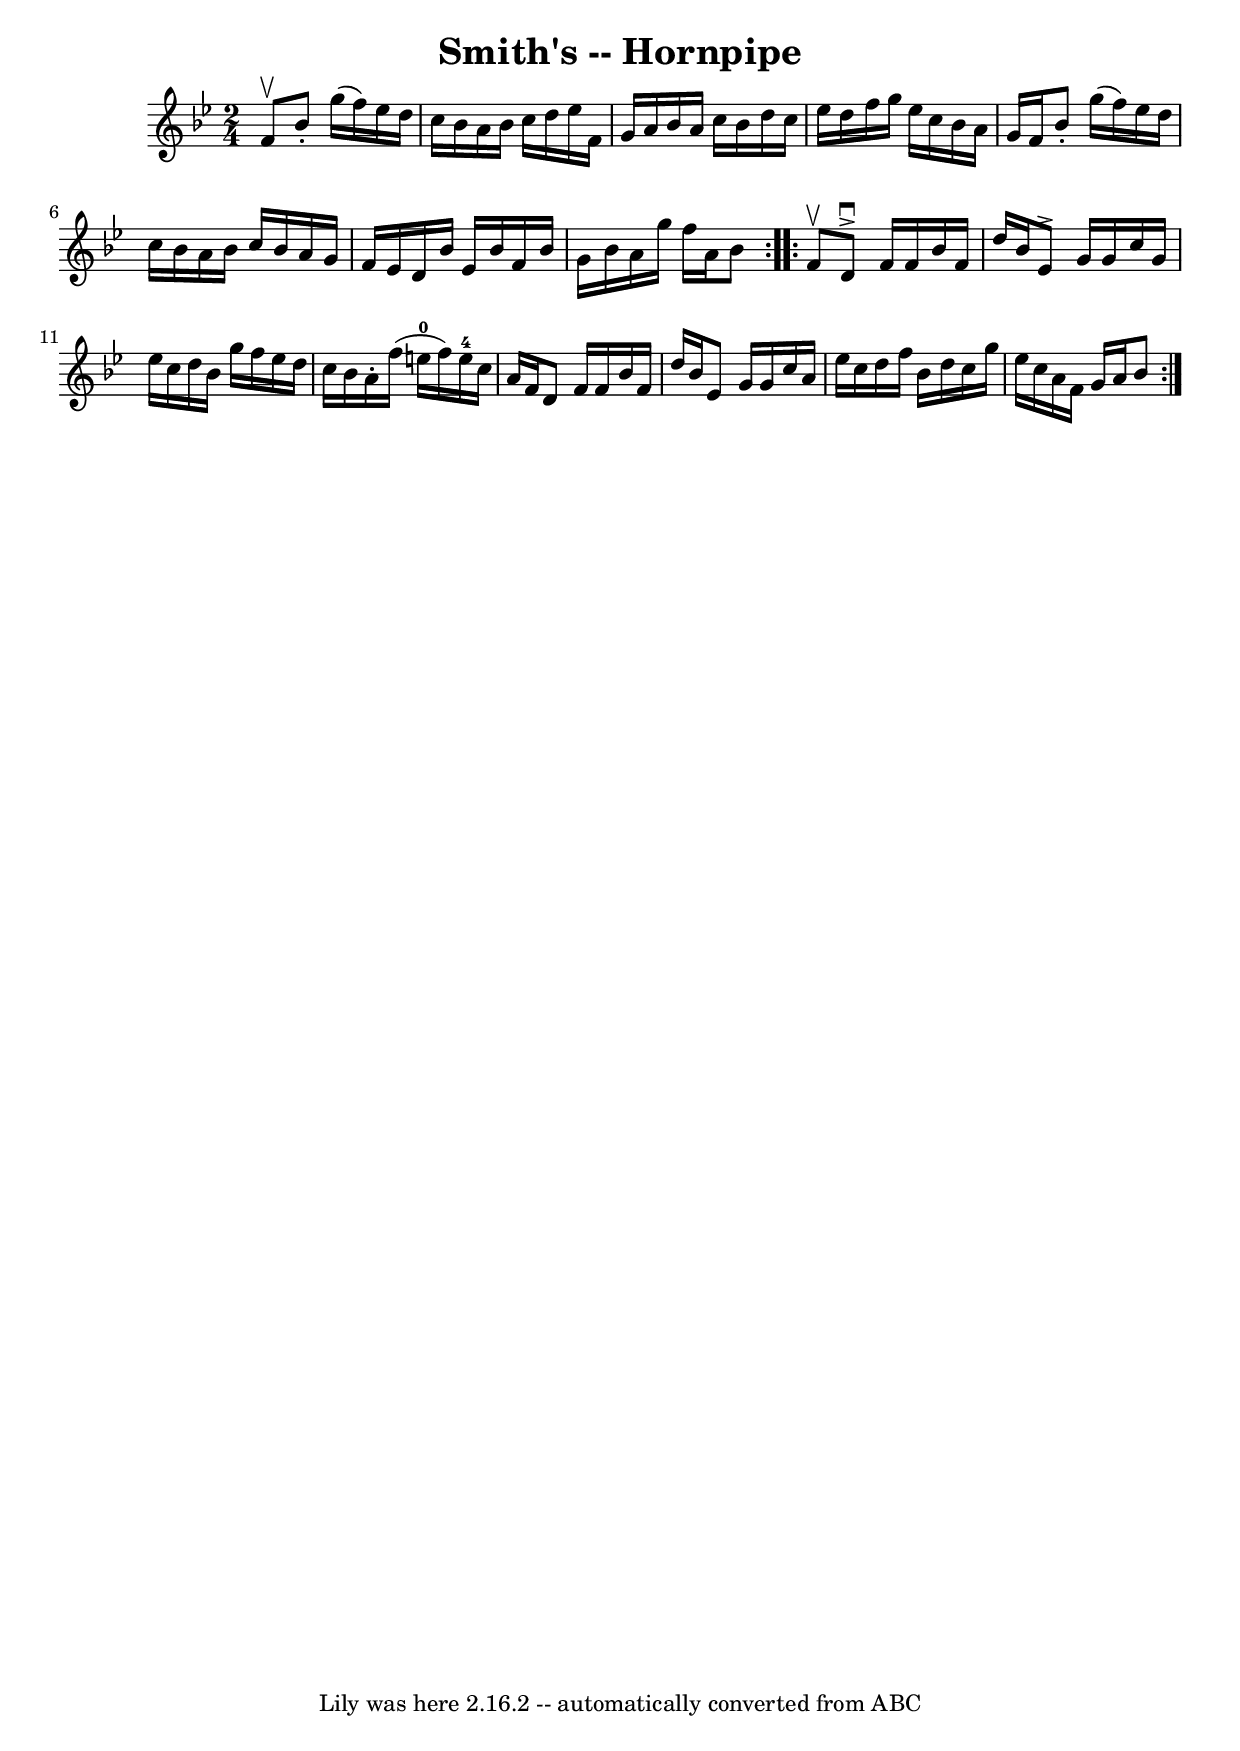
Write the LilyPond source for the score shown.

\version "2.16.2"
\include "Mammoth.ily"
\header {
  %% book = "Cole's 1000 Fiddle Tunes"
  crossRefNumber = "1"
  footnotes = ""
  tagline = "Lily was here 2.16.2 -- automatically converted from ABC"
  title = "Smith's -- Hornpipe"

}
voicedefault =  {



  \repeat volta 2 {

    \time 2/4      \key bes \major f'8^\upbow  |
    bes'8-. g''16 (f''16) ees''16 d''16 c''16 bes'16  |
    a'16 bes'16 c''16         d''16 ees''16 f'16 g'16 a'16   |
    bes'16 a'16 c''16         bes'16 d''16 c''16 ees''16 d''16   |
    f''16 g''16         ees''16 c''16 bes'16 a'16 g'16 f'16   |
    bes'8-.        g''16 (f''16) ees''16 d''16 c''16 bes'16   |
    a'16         bes'16 c''16 bes'16 a'16 g'16 f'16 ees'16   |
    d'16         bes'16 ees'16 bes'16 f'16 bes'16 g'16 bes'16   |
    a'16 
    g''16 f''16 a'16 bes'8  
  }     
  \repeat volta 2 {     f'8^\upbow   |
    d'8^\downbow^\accent f'16 f'16 bes'16 f'16 d''16         bes'16   |
    ees'8^\accent g'16 g'16 c''16 g'16 ees''16         c''16   |
    d''16 bes'16 g''16 f''16 ees''16 d''16         c''16 bes'16   |
    a'16-. f''16 (e''16-0 f''16)          e''16-4 c''16 a'16 f'16   |
    d'8 f'16 f'16 bes'16       f'16 d''16 bes'16   |
    ees'8 g'16 g'16 c''16 a'16         ees''16 c''16   |
    d''16 f''16 bes'16 d''16 c''16         g''16 ees''16 c''16   |
    a'16 f'16 g'16 a'16 bes'8  
  }  
  

}

\score{
  <<

    \context Staff="default"
    {
      \voicedefault 
      
    }

  >>
  \layout {
    
  }
  \midi {
  }

}
